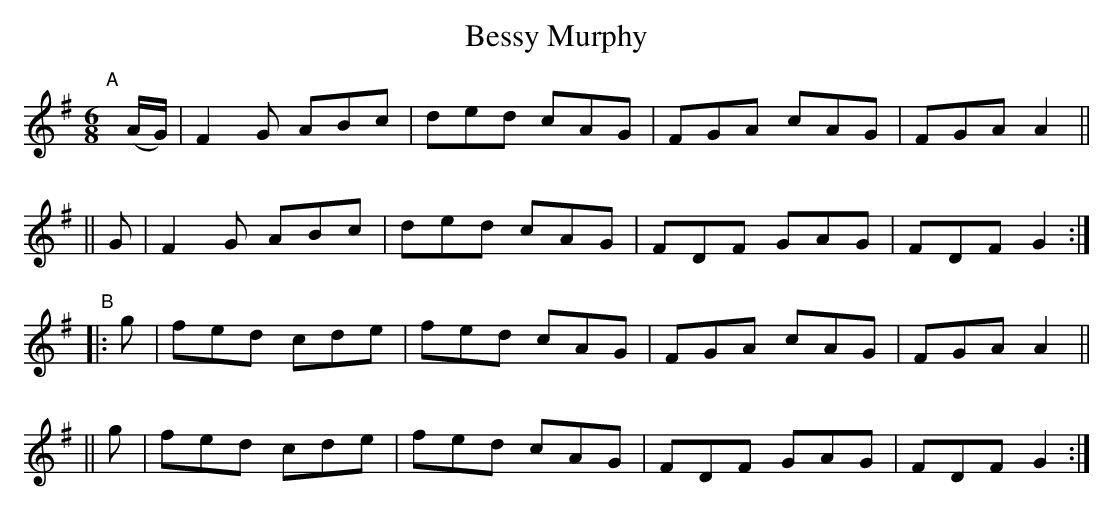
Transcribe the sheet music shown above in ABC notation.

X:1
T: Bessy Murphy
M: 6/8
L: 1/8
K: G
"^A"[|] \
(A/G/) | F2G ABc | ded cAG | FGA cAG | FGA A2 ||
|| G   | F2G ABc | ded cAG | FDF GAG | FDF G2 :|
"^B"\
|: g | fed cde | fed cAG | FGA cAG | FGA A2 ||
|| g | fed cde | fed cAG | FDF GAG | FDF G2 :|
